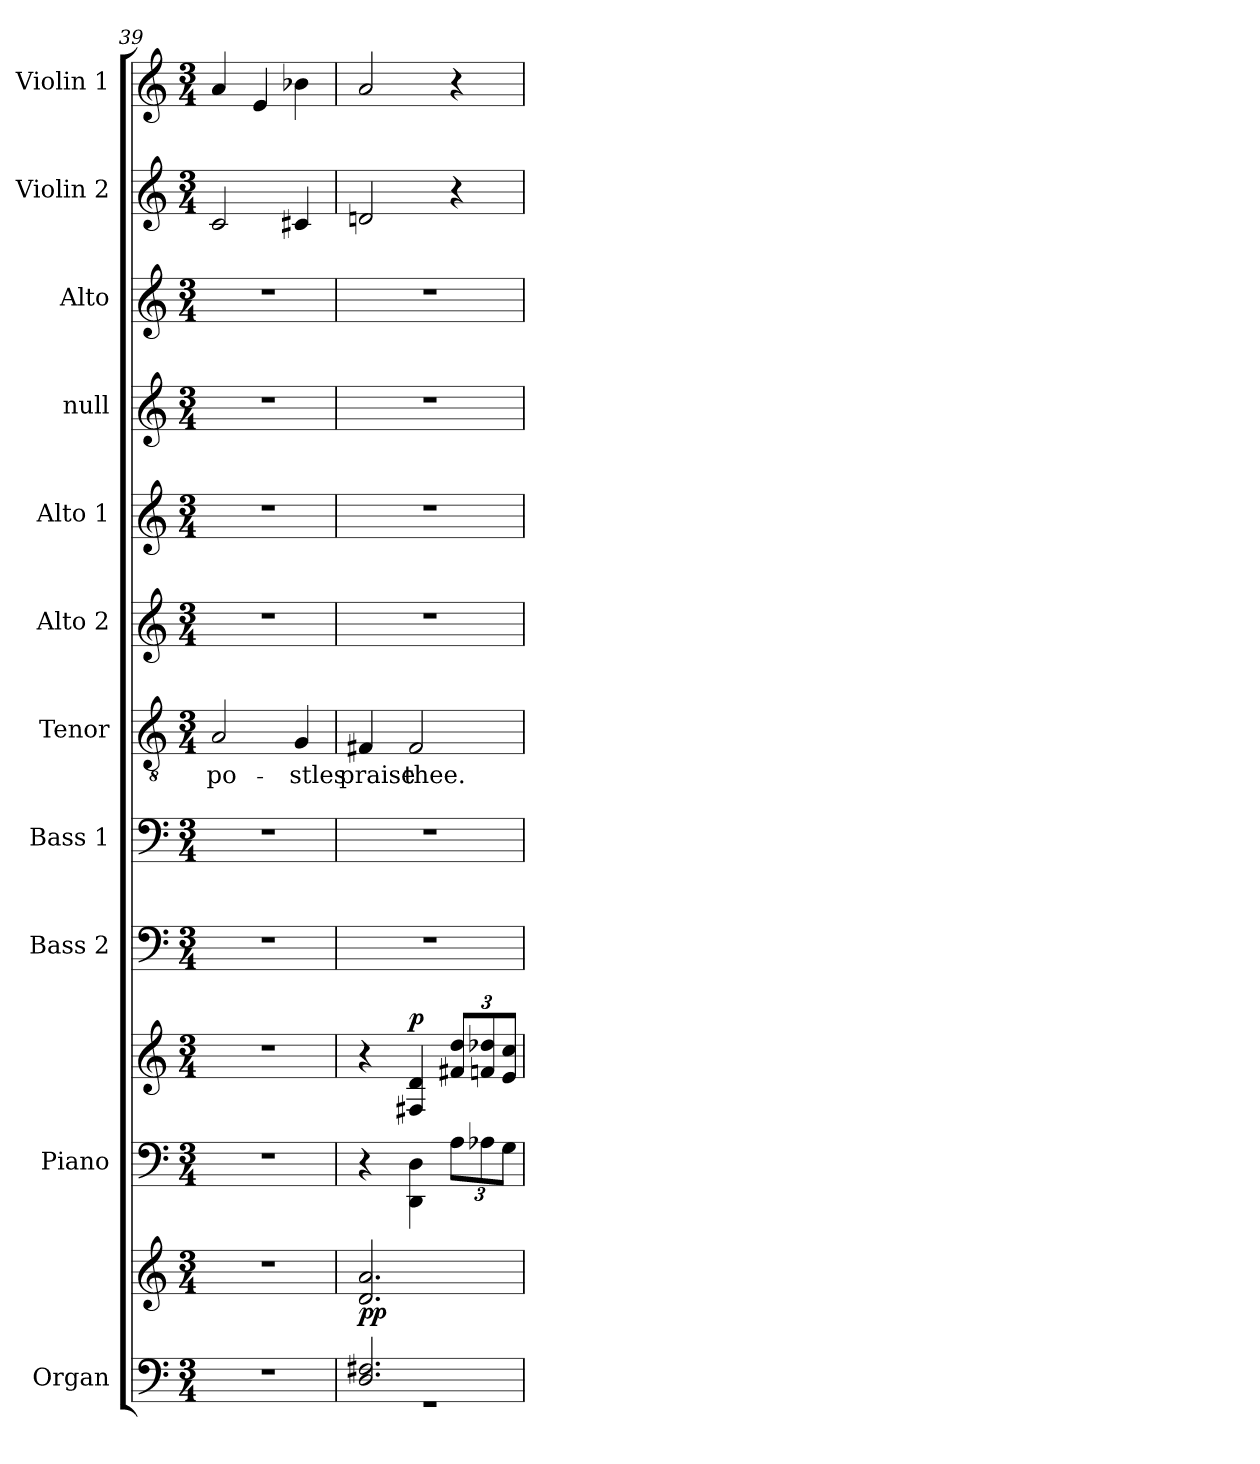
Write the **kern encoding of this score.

**kern	**kern	**dynam	**kern	**kern	**dynam	**kern	**kern	**kern	**text	**kern	**kern	**kern	**kern	**kern	**kern
*part11	*part11	*part11	*part10	*part10	*part10	*part9	*part8	*part7	*part7	*part6	*part5	*part4	*part3	*part2	*part1
*staff13	*staff12	*staff12/13	*staff11	*staff10	*staff10/11	*staff9	*staff8	*staff7	*staff7	*staff6	*staff5	*staff4	*staff3	*staff2	*staff1
*I"Organ	*	*	*I"Piano	*	*	*I"Bass 2	*I"Bass 1	*I"Tenor	*	*I"Alto 2	*I"Alto 1	*I"null	*I"Alto	*I"Violin 2	*I"Violin 1
*I'Org.	*	*	*	*	*	*I'B. 2	*I'B. 1	*I'T.	*	*I'A. 2	*I'A. 1	*	*	*I'Vln. 2	*I'Vln. 1
!!LO:PB:g=z
*clefF4	*clefG2	*	*clefF4	*clefG2	*	*clefF4	*clefF4	*clefGv2	*	*clefG2	*clefG2	*clefG2	*clefG2	*clefG2	*clefG2
*k[]	*k[]	*	*k[]	*k[]	*	*k[]	*k[]	*k[]	*	*k[]	*k[]	*k[]	*k[]	*k[]	*k[]
*M3/4	*M3/4	*	*M3/4	*M3/4	*	*M3/4	*M3/4	*M3/4	*	*M3/4	*M3/4	*M3/4	*M3/4	*M3/4	*M3/4
=39	=39	=39	=39	=39	=39	=39	=39	=39	=39	=39	=39	=39	=39	=39	=39
!	!	!	!	!	!	!	!	!	!LO:LY:b	!	!	!	!	!	!
2.r	2.r	.	2.r	2.r	.	2.r	2.r	2A/	-po-	2.r	2.r	2.r	2.r	2c/	4a/
.	.	.	.	.	.	.	.	.	.	.	.	.	.	.	4e/
!	!	!	!	!	!	!	!	!	!LO:LY:b	!	!	!	!	!	!
.	.	.	.	.	.	.	.	4G/	-stles	.	.	.	.	4c#X/	4b-X\
=40	=40	=40	=40	=40	=40	=40	=40	=40	=40	=40	=40	=40	=40	=40	=40
*^	*	*	*	*	*	*	*	*	*	*	*	*	*	*	*
!	!	!	!LO:DY:b	!	!	!	!	!	!	!LO:LY:b	!	!	!	!	!	!
2.D/ 2.F#X/	2.r	2.d/ 2.a/	pp	4r	4r	.	2.r	2.r	4F#X/	praise	2.r	2.r	2.r	2.r	2dn/	2a/
!	!	!	!	!	!	!LO:DY:a	!	!	!	!LO:LY:b	!	!	!	!	!	!
.	.	.	.	4DD\ 4D\	4F#X/ 4d/	p	.	.	2F#/	thee.	.	.	.	.	.	.
*	*	*	*	*Xbrackettup	*Xbrackettup	*	*	*	*	*	*	*	*	*	*	*
.	.	.	.	12A\L	12f#X/ 12dd/L	.	.	.	.	.	.	.	.	.	4r	4r
.	.	.	.	12A-X\	12fn/ 12dd-X/	.	.	.	.	.	.	.	.	.	.	.
.	.	.	.	12G\J	12e/ 12cc/J	.	.	.	.	.	.	.	.	.	.	.
*v	*v	*	*	*	*	*	*	*	*	*	*	*	*	*	*	*
=	=	=	=	=	=	=	=	=	=	=	=	=	=	=	=
*-	*-	*-	*-	*-	*-	*-	*-	*-	*-	*-	*-	*-	*-	*-	*-
